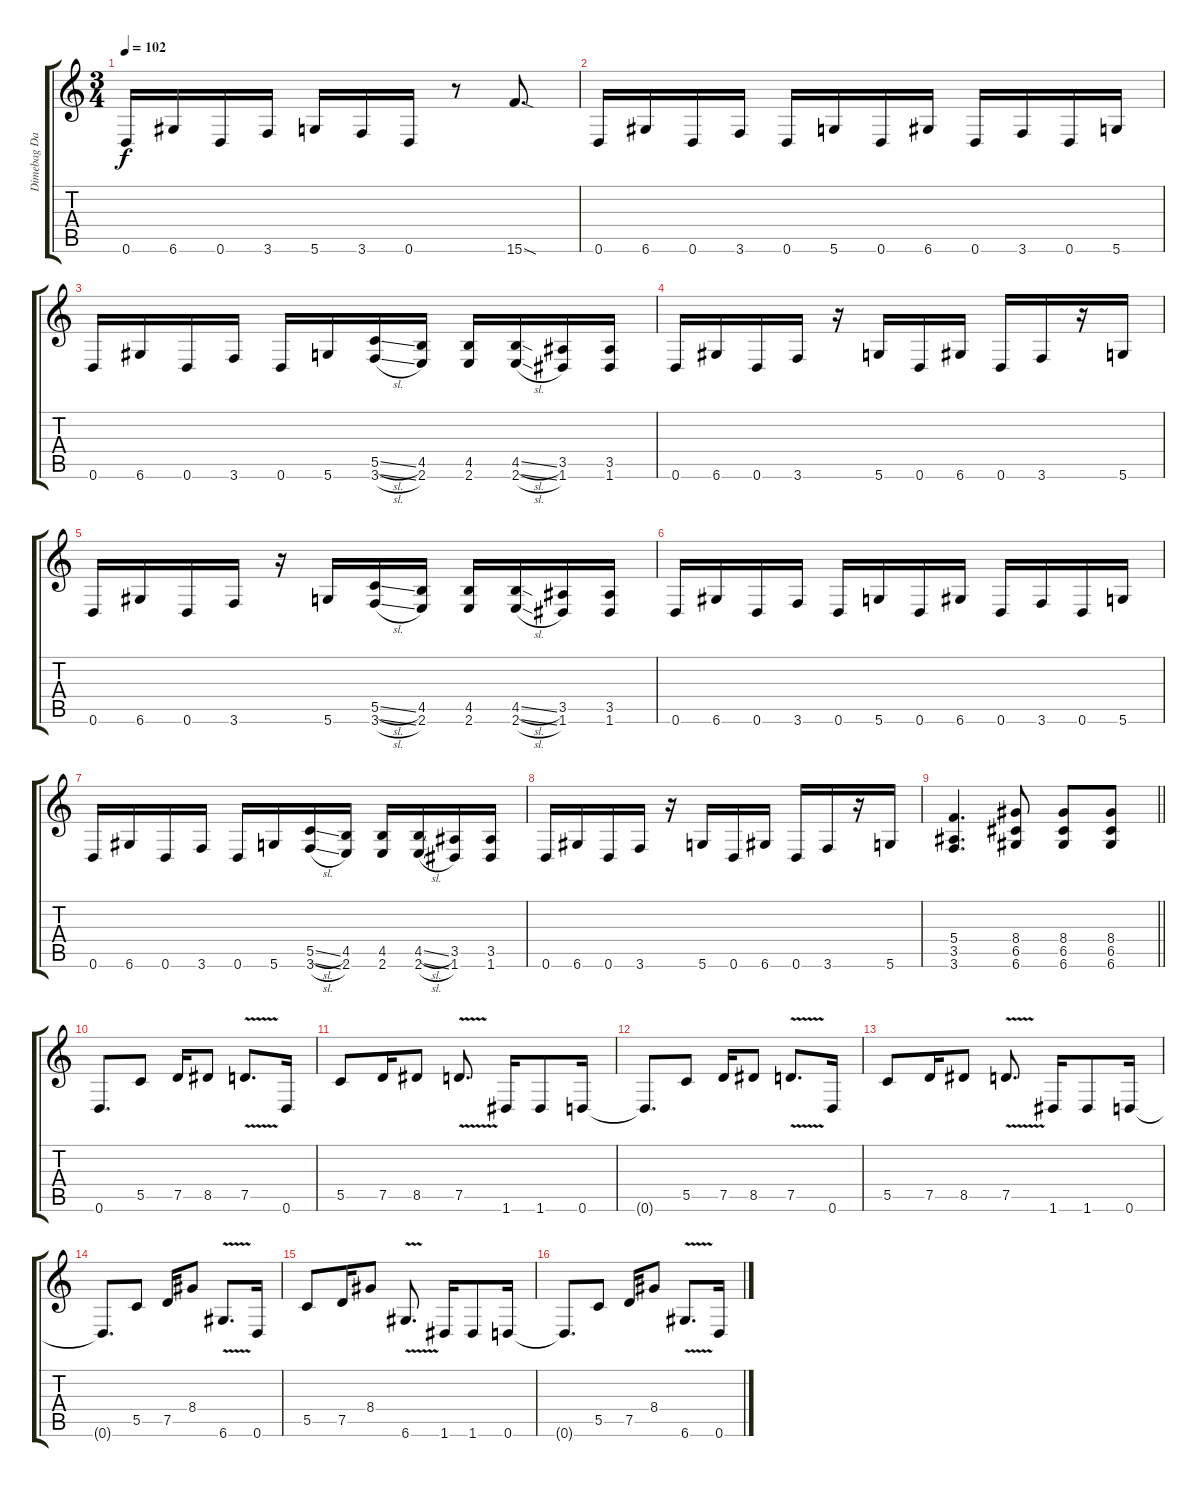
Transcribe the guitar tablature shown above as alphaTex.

\track ("Dimebag Darrell Rhythm" "Dimebag Da") {instrument distortionguitar}
\staff {score tabs}
\tuning (D4 A3 F3 C3 G2 D2) {hide}
\ts (3 4)
\tempo 102
\clef g2
\ks c
0.6.16{dy f} 6.6.16 0.6.16 3.6.16 5.6.16 3.6.16 0.6.16 r.8 15.6{sod}.8{d} |
0.6.16 6.6.16 0.6.16 3.6.16 0.6.16 5.6.16 0.6.16 6.6.16 0.6.16 3.6.16 0.6.16 5.6.16 |
0.6.16 6.6.16 0.6.16 3.6.16 0.6.16 5.6.16 (5.5{sl} 3.6{sl}).16 (4.5 2.6).16 (4.5 2.6).16 (4.5{sl} 2.6{sl}).16 (3.5 1.6).16 (3.5 1.6).16 |
0.6.16 6.6.16 0.6.16 3.6.16 r.16 5.6.16 0.6.16 6.6.16 0.6.16 3.6.16 r.16 5.6.16 |
0.6.16 6.6.16 0.6.16 3.6.16 r.16 5.6.16 (5.5{sl} 3.6{sl}).16 (4.5 2.6).16 (4.5 2.6).16 (4.5{sl} 2.6{sl}).16 (3.5 1.6).16 (3.5 1.6).16 |
0.6.16 6.6.16 0.6.16 3.6.16 0.6.16 5.6.16 0.6.16 6.6.16 0.6.16 3.6.16 0.6.16 5.6.16 |
0.6.16 6.6.16 0.6.16 3.6.16 0.6.16 5.6.16 (5.5{sl} 3.6{sl}).16 (4.5 2.6).16 (4.5 2.6).16 (4.5{sl} 2.6{sl}).16 (3.5 1.6).16 (3.5 1.6).16 |
0.6.16 6.6.16 0.6.16 3.6.16 r.16 5.6.16 0.6.16 6.6.16 0.6.16 3.6.16 r.16 5.6.16 |
\barLineRight lightlight
(5.4 3.5 3.6).4{d} (8.4 6.5 6.6).8 (8.4 6.5 6.6).8 (8.4 6.5 6.6).8 |
\section ("" "")
0.6.8{d} 5.5.8 7.5.16 8.5.8 7.5{v}.8{d} 0.6.16 |
5.5.8 7.5.16 8.5.8 7.5{v}.8{d} 1.6.16 1.6.8 0.6.16 |
0.6{t}.8{d} 5.5.8 7.5.16 8.5.8 7.5{v}.8{d} 0.6.16 |
5.5.8 7.5.16 8.5.8 7.5{v}.8{d} 1.6.16 1.6.8 0.6.16 |
0.6{t}.8{d} 5.5.8 7.5.16 8.4.8 6.6{v}.8{d} 0.6.16 |
5.5.8 7.5.16 8.4.8 6.6{v}.8{d} 1.6.16 1.6.8 0.6.16 |
0.6{t}.8{d} 5.5.8 7.5.16 8.4.8 6.6{v}.8{d} 0.6.16
